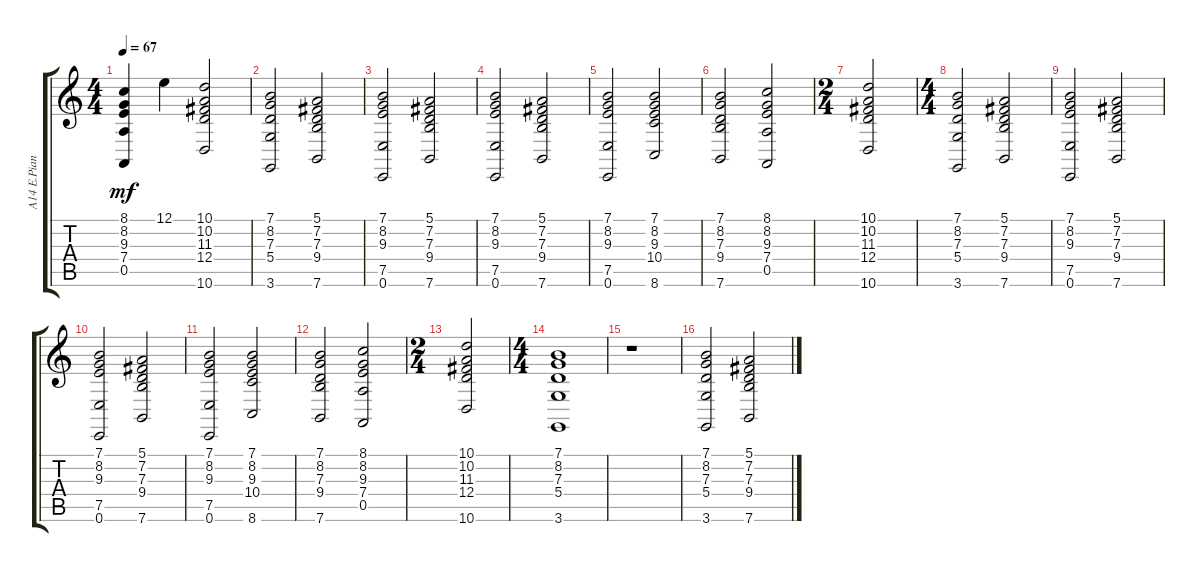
\track ("A14 E.Piano" "A14 E.Pian") {instrument electricpiano2}
\staff {score tabs}
\tuning (E4 B3 G3 D3 A2 E2) {hide}
\ts (4 4)
\tempo 67
\clef g2
\ks c
(8.1 8.2 9.3 7.4 0.5).4{dy mf} 12.1.4 (10.1 10.2 11.3 12.4 10.6).2 |
(7.1 8.2 7.3 5.4 3.6).2 (5.1 7.2 7.3 9.4 7.6).2 |
(7.1 8.2 9.3 7.5 0.6).2 (5.1 7.2 7.3 9.4 7.6).2 |
(7.1 8.2 9.3 7.5 0.6).2 (5.1 7.2 7.3 9.4 7.6).2 |
(7.1 8.2 9.3 7.5 0.6).2 (7.1 8.2 9.3 10.4 8.6).2 |
(7.1 8.2 7.3 9.4 7.6).2 (8.1 8.2 9.3 7.4 0.5).2 |
\ts (2 4)
(10.1 10.2 11.3 12.4 10.6).2 |
\ts (4 4)
(7.1 8.2 7.3 5.4 3.6).2 (5.1 7.2 7.3 9.4 7.6).2 |
(7.1 8.2 9.3 7.5 0.6).2 (5.1 7.2 7.3 9.4 7.6).2 |
(7.1 8.2 9.3 7.5 0.6).2 (5.1 7.2 7.3 9.4 7.6).2 |
(7.1 8.2 9.3 7.5 0.6).2 (7.1 8.2 9.3 10.4 8.6).2 |
(7.1 8.2 7.3 9.4 7.6).2 (8.1 8.2 9.3 7.4 0.5).2 |
\ts (2 4)
(10.1 10.2 11.3 12.4 10.6).2 |
\ts (4 4)
(7.1 8.2 7.3 5.4 3.6).1 |
r.1 |
(7.1 8.2 7.3 5.4 3.6).2 (5.1 7.2 7.3 9.4 7.6).2
